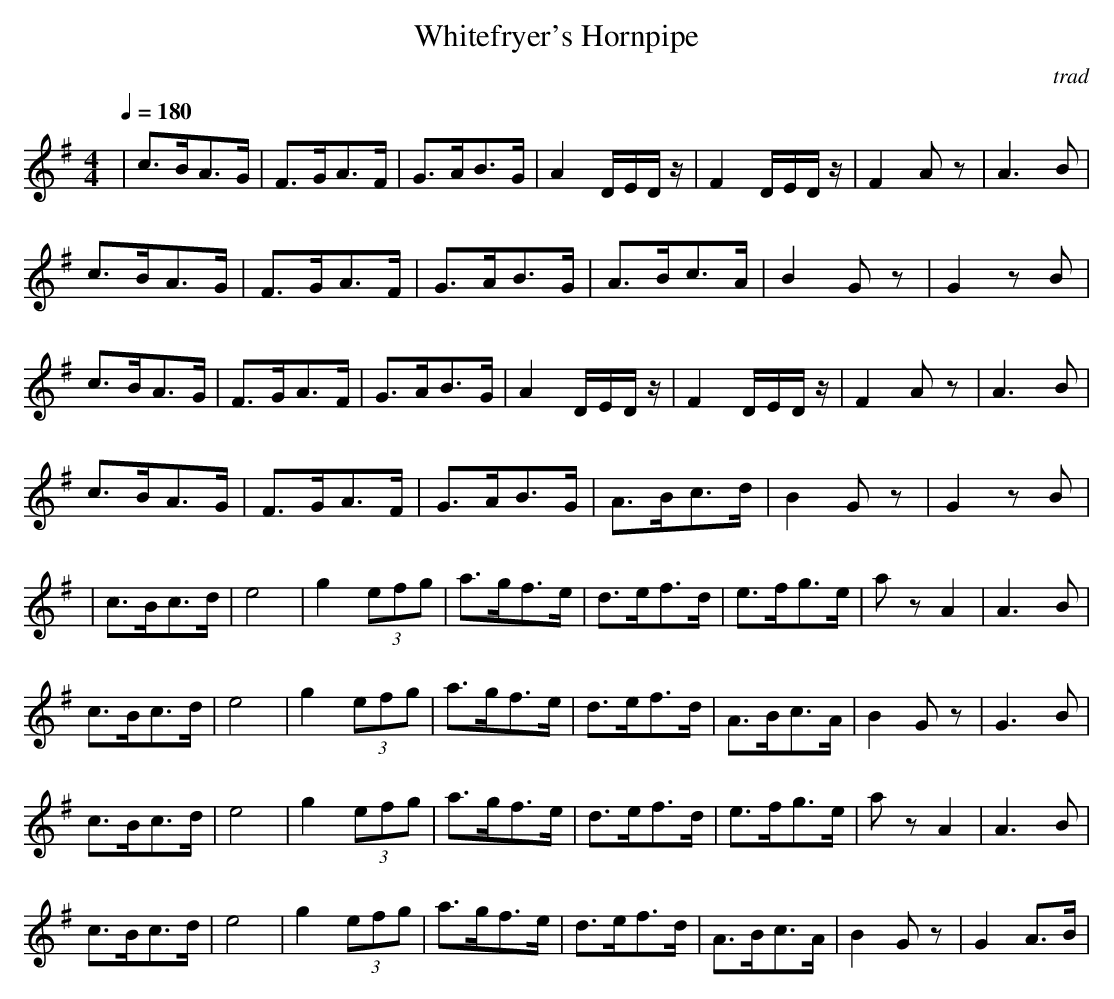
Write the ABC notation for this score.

X:1
T:Whitefryer's Hornpipe
C:trad
M:4/4
L:1/8
Q:1/4=180
K:Dmix
|c>BA>G|F>GA>F|G>AB>G|A2D/2E/2D/2z/2|F2D/2E/2D/2z/2|F2Az|A3B|
c>BA>G|F>GA>F|G>AB>G|A>Bc>A|B2Gz|G2z B|
c>BA>G|F>GA>F|G>AB>G|A2D/2E/2D/2z/2|F2D/2E/2D/2z/2|F2Az|A3B|
c>BA>G|F>GA>F|G>AB>G|A>Bc>d|B2Gz|G2z B|
|c>Bc>d|e4|g2(3efg|a>gf>e|d>ef>d|e>fg>e|a zA2|A3 B|
c>Bc>d|e4|g2(3efg|a>gf>e|d>ef>d|A>Bc>A|B2Gz|G3 B|
c>Bc>d|e4|g2(3efg|a>gf>e|d>ef>d|e>fg>e|a zA2|A3 B|
c>Bc>d|e4|g2(3efg|a>gf>e|d>ef>d|A>Bc>A|B2Gz|G2 A>B|
